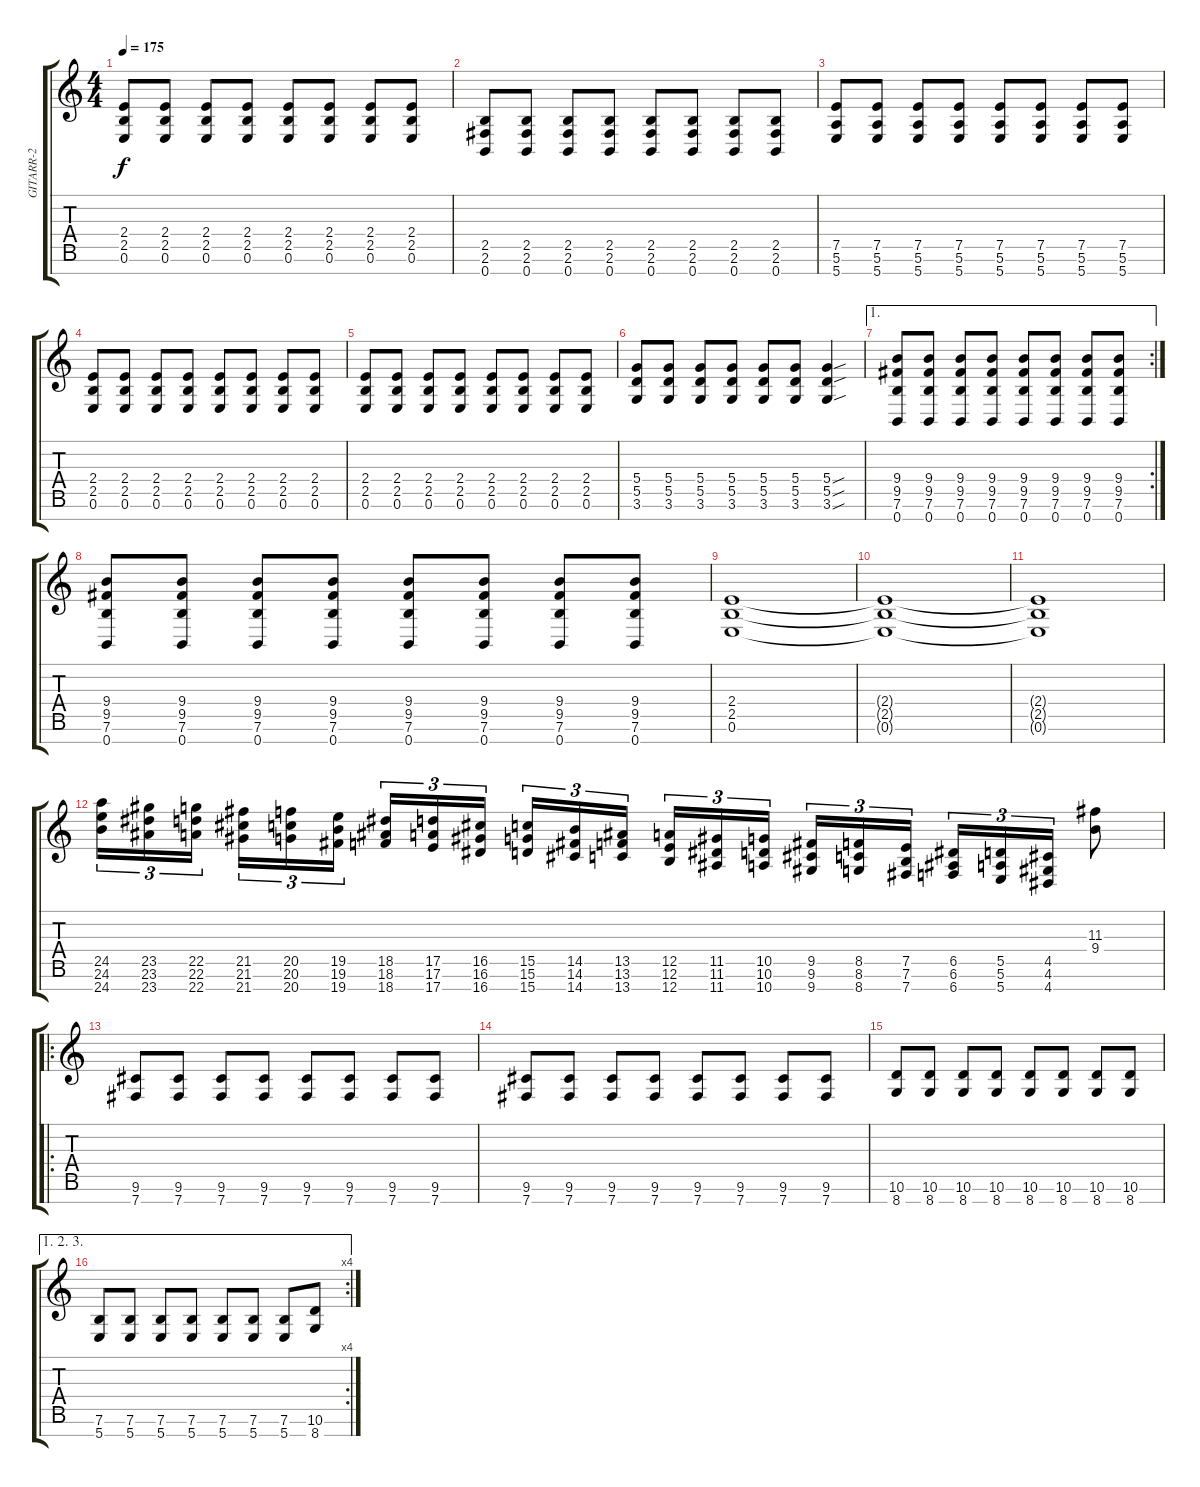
\track ("GITARR-2" "GITARR-2") {instrument distortionguitar}
\staff {score tabs}
\tuning (E4 B3 G3 D3 A2 E2 B1) {hide}
\ts (4 4)
\tempo 175
\clef g2
\ks c
(2.4 2.5 0.6).8{dy f} (2.4 2.5 0.6).8 (2.4 2.5 0.6).8 (2.4 2.5 0.6).8 (2.4 2.5 0.6).8 (2.4 2.5 0.6).8 (2.4 2.5 0.6).8 (2.4 2.5 0.6).8 |
(2.5 2.6 0.7).8 (2.5 2.6 0.7).8 (2.5 2.6 0.7).8 (2.5 2.6 0.7).8 (2.5 2.6 0.7).8 (2.5 2.6 0.7).8 (2.5 2.6 0.7).8 (2.5 2.6 0.7).8 |
(7.5 5.6 5.7).8 (7.5 5.6 5.7).8 (7.5 5.6 5.7).8 (7.5 5.6 5.7).8 (7.5 5.6 5.7).8 (7.5 5.6 5.7).8 (7.5 5.6 5.7).8 (7.5 5.6 5.7).8 |
(2.4 2.5 0.6).8 (2.4 2.5 0.6).8 (2.4 2.5 0.6).8 (2.4 2.5 0.6).8 (2.4 2.5 0.6).8 (2.4 2.5 0.6).8 (2.4 2.5 0.6).8 (2.4 2.5 0.6).8 |
(2.4 2.5 0.6).8 (2.4 2.5 0.6).8 (2.4 2.5 0.6).8 (2.4 2.5 0.6).8 (2.4 2.5 0.6).8 (2.4 2.5 0.6).8 (2.4 2.5 0.6).8 (2.4 2.5 0.6).8 |
(5.4 5.5 3.6).8 (5.4 5.5 3.6).8 (5.4 5.5 3.6).8 (5.4 5.5 3.6).8 (5.4 5.5 3.6).8 (5.4 5.5 3.6).8 (5.4{sou} 5.5{sou} 3.6{sou}).4 |
\ae 1
\rc 2
(9.4 9.5 7.6 0.7).8 (9.4 9.5 7.6 0.7).8 (9.4 9.5 7.6 0.7).8 (9.4 9.5 7.6 0.7).8 (9.4 9.5 7.6 0.7).8 (9.4 9.5 7.6 0.7).8 (9.4 9.5 7.6 0.7).8 (9.4 9.5 7.6 0.7).8 |
(9.4 9.5 7.6 0.7).8 (9.4 9.5 7.6 0.7).8 (9.4 9.5 7.6 0.7).8 (9.4 9.5 7.6 0.7).8 (9.4 9.5 7.6 0.7).8 (9.4 9.5 7.6 0.7).8 (9.4 9.5 7.6 0.7).8 (9.4 9.5 7.6 0.7).8 |
(2.4 2.5 0.6).1 |
(2.4{t} 2.5{t} 0.6{t}).1 |
(2.4{t} 2.5{t} 0.6{t}).1 |
(24.5 24.6 24.7).16{tu (3 2)} (23.5 23.6 23.7).16{tu (3 2)} (22.5 22.6 22.7).16{tu (3 2) beam splitsecondary} (21.5 21.6 21.7).16{tu (3 2)} (20.5 20.6 20.7).16{tu (3 2)} (19.5 19.6 19.7).16{tu (3 2)} (18.5 18.6 18.7).16{tu (3 2)} (17.5 17.6 17.7).16{tu (3 2)} (16.5 16.6 16.7).16{tu (3 2) beam splitsecondary} (15.5 15.6 15.7).16{tu (3 2)} (14.5 14.6 14.7).16{tu (3 2)} (13.5 13.6 13.7).16{tu (3 2)} (12.5 12.6 12.7).16{tu (3 2)} (11.5 11.6 11.7).16{tu (3 2)} (10.5 10.6 10.7).16{tu (3 2) beam splitsecondary} (9.5 9.6 9.7).16{tu (3 2)} (8.5 8.6 8.7).16{tu (3 2)} (7.5 7.6 7.7).16{tu (3 2)} (6.5 6.6 6.7).16{tu (3 2)} (5.5 5.6 5.7).16{tu (3 2)} (4.5 4.6 4.7).16{tu (3 2)} (11.3 9.4).8 |
\ro
(9.6 7.7).8 (9.6 7.7).8 (9.6 7.7).8 (9.6 7.7).8 (9.6 7.7).8 (9.6 7.7).8 (9.6 7.7).8 (9.6 7.7).8 |
(9.6 7.7).8 (9.6 7.7).8 (9.6 7.7).8 (9.6 7.7).8 (9.6 7.7).8 (9.6 7.7).8 (9.6 7.7).8 (9.6 7.7).8 |
(10.6 8.7).8 (10.6 8.7).8 (10.6 8.7).8 (10.6 8.7).8 (10.6 8.7).8 (10.6 8.7).8 (10.6 8.7).8 (10.6 8.7).8 |
\ae (1 2 3)
\rc 4
(7.6 5.7).8 (7.6 5.7).8 (7.6 5.7).8 (7.6 5.7).8 (7.6 5.7).8 (7.6 5.7).8 (7.6 5.7).8 (10.6 8.7).8
